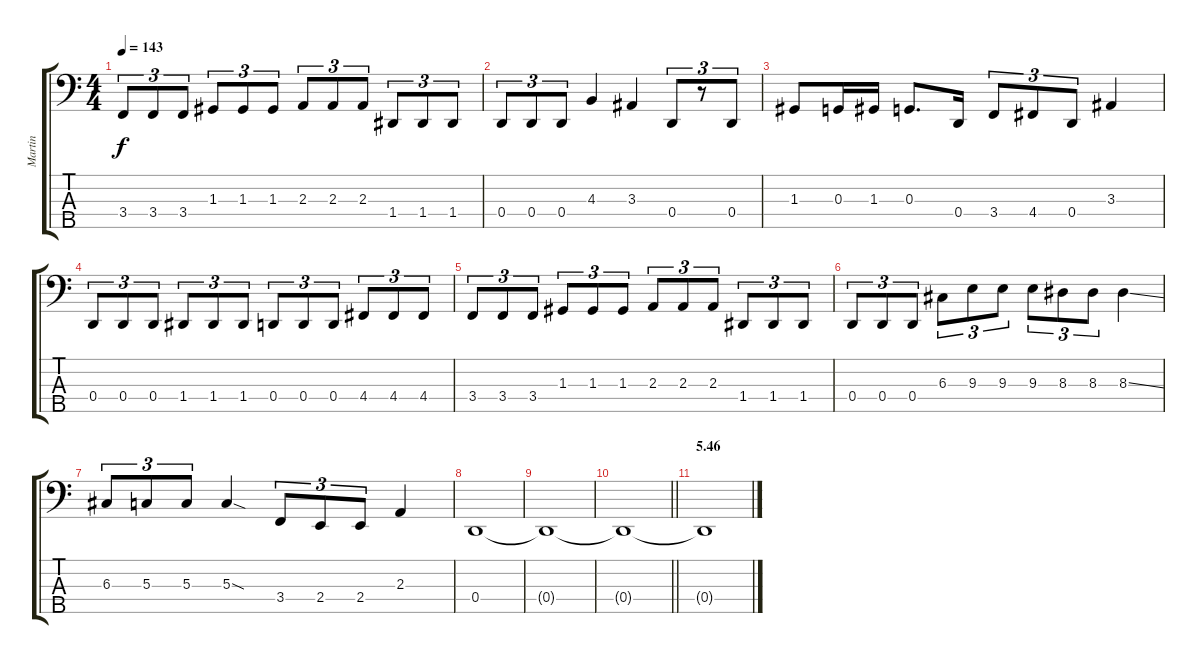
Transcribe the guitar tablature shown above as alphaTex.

\track ("Martin" "Martin") {instrument electricbassfinger}
\staff {score tabs}
\tuning (F2 C2 G1 D1 A0) {hide}
\ts (4 4)
\tempo 143
\clef f4
\ks c
3.4.8{tu (3 2) dy f} 3.4.8{tu (3 2)} 3.4.8{tu (3 2)} 1.3.8{tu (3 2)} 1.3.8{tu (3 2)} 1.3.8{tu (3 2)} 2.3.8{tu (3 2)} 2.3.8{tu (3 2)} 2.3.8{tu (3 2)} 1.4.8{tu (3 2)} 1.4.8{tu (3 2)} 1.4.8{tu (3 2)} |
0.4.8{tu (3 2)} 0.4.8{tu (3 2)} 0.4.8{tu (3 2)} 4.3.4 3.3.4 0.4.8{tu (3 2)} r.8{tu (3 2)} 0.4.8{tu (3 2)} |
1.3.8 0.3.16 1.3.16 0.3.8{d} 0.4.16 3.4.8{tu (3 2)} 4.4.8{tu (3 2)} 0.4.8{tu (3 2)} 3.3.4 |
0.4.8{tu (3 2)} 0.4.8{tu (3 2)} 0.4.8{tu (3 2)} 1.4.8{tu (3 2)} 1.4.8{tu (3 2)} 1.4.8{tu (3 2)} 0.4.8{tu (3 2)} 0.4.8{tu (3 2)} 0.4.8{tu (3 2)} 4.4.8{tu (3 2)} 4.4.8{tu (3 2)} 4.4.8{tu (3 2)} |
3.4.8{tu (3 2)} 3.4.8{tu (3 2)} 3.4.8{tu (3 2)} 1.3.8{tu (3 2)} 1.3.8{tu (3 2)} 1.3.8{tu (3 2)} 2.3.8{tu (3 2)} 2.3.8{tu (3 2)} 2.3.8{tu (3 2)} 1.4.8{tu (3 2)} 1.4.8{tu (3 2)} 1.4.8{tu (3 2)} |
0.4.8{tu (3 2)} 0.4.8{tu (3 2)} 0.4.8{tu (3 2)} 6.3.8{tu (3 2)} 9.3.8{tu (3 2)} 9.3.8{tu (3 2)} 9.3.8{tu (3 2)} 8.3.8{tu (3 2)} 8.3.8{tu (3 2)} 8.3{ss}.4 |
6.3.8{tu (3 2)} 5.3.8{tu (3 2)} 5.3.8{tu (3 2)} 5.3{sod}.4 3.4.8{tu (3 2)} 2.4.8{tu (3 2)} 2.4.8{tu (3 2)} 2.3.4 |
0.4.1 |
0.4{t}.1{volume 11} |
\barLineRight lightlight
0.4{t}.1{volume 6} |
\section ("" "5.46")
0.4{t}.1{volume 1}
